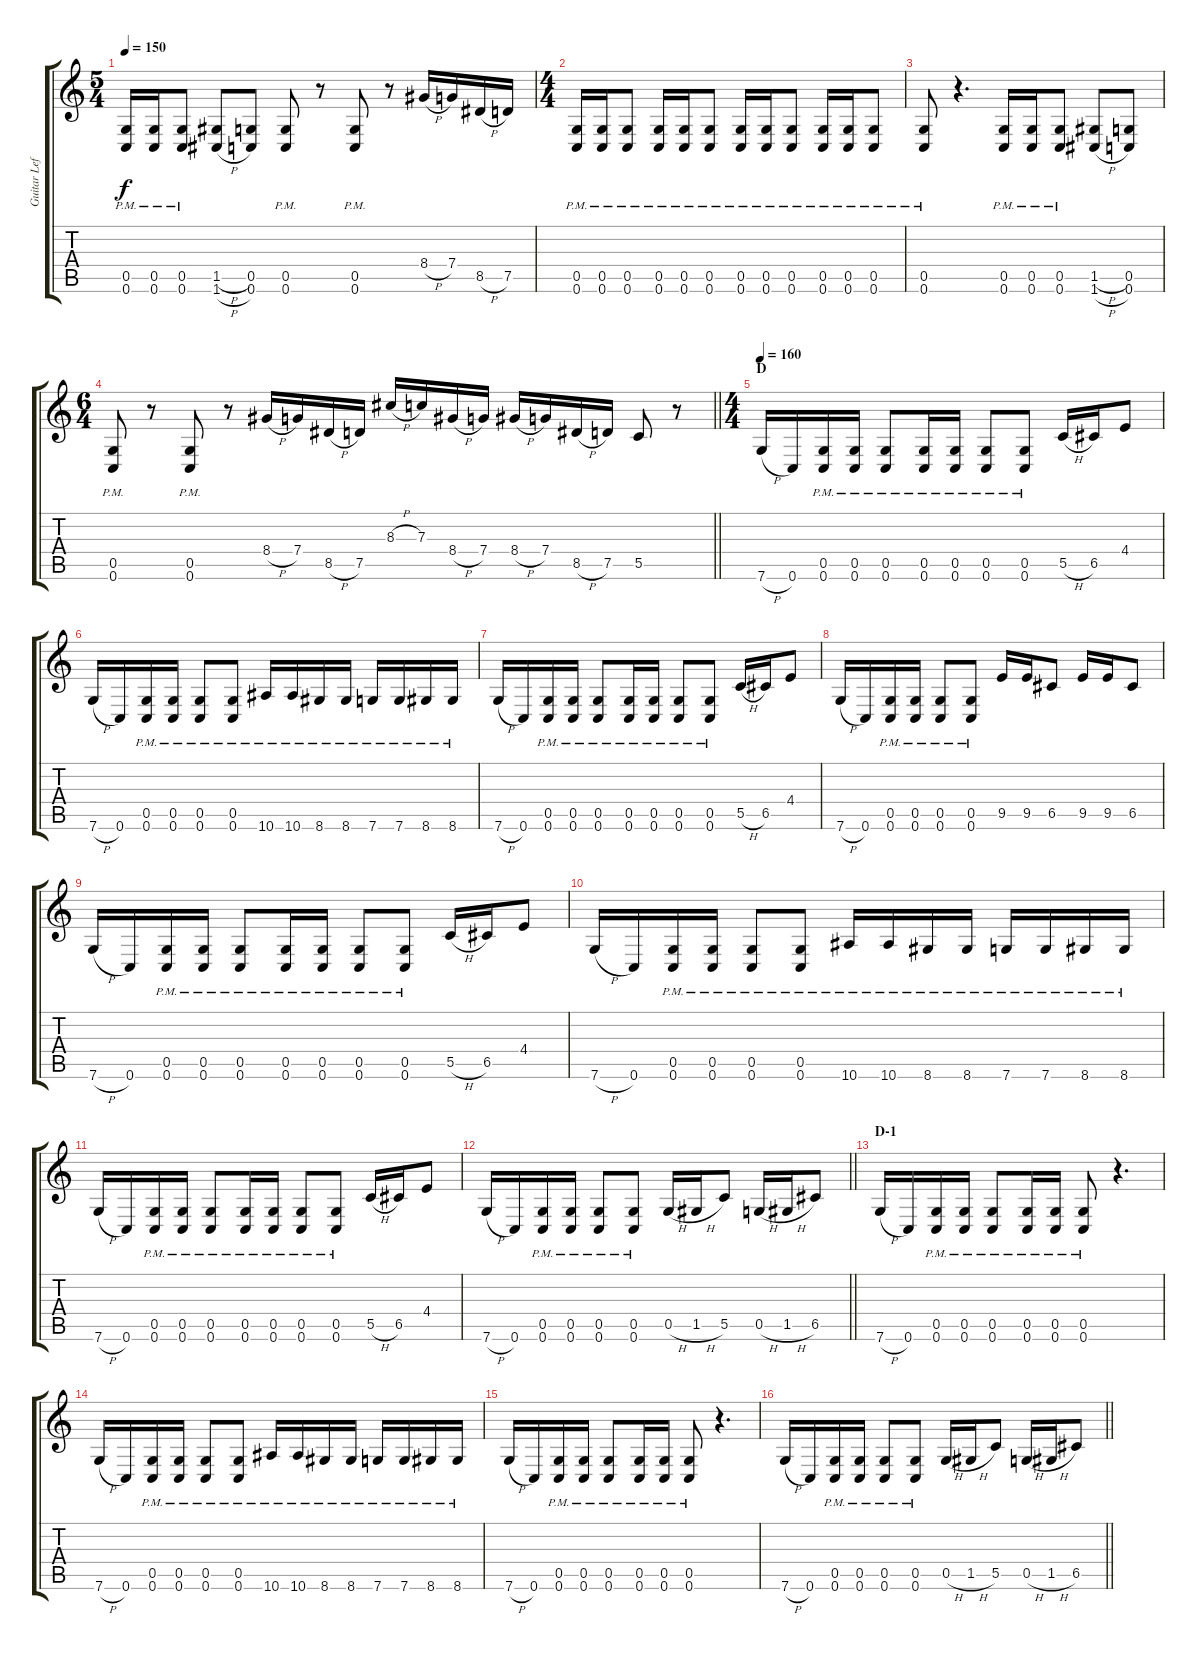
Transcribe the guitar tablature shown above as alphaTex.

\track ("Guitar Left" "Guitar Lef") {instrument distortionguitar}
\staff {score tabs}
\tuning (D4 A3 F3 C3 G2 C2) {hide}
\ts (5 4)
\tempo 150
\clef g2
\ks c
(0.5{pm} 0.6{pm}).16{dy f} (0.5{pm} 0.6{pm}).16 (0.5{pm} 0.6{pm}).8 (1.5{h} 1.6{h}).8 (0.5 0.6).8 (0.5{pm} 0.6{pm}).8 r.8 (0.5{pm} 0.6{pm}).8 r.8 8.4{h}.16 7.4.16 8.5{h}.16 7.5.16 |
\ts (4 4)
(0.5{pm} 0.6{pm}).16 (0.5{pm} 0.6{pm}).16 (0.5{pm} 0.6{pm}).8 (0.5{pm} 0.6{pm}).16 (0.5{pm} 0.6{pm}).16 (0.5{pm} 0.6{pm}).8 (0.5{pm} 0.6{pm}).16 (0.5{pm} 0.6{pm}).16 (0.5{pm} 0.6{pm}).8 (0.5{pm} 0.6{pm}).16 (0.5{pm} 0.6{pm}).16 (0.5{pm} 0.6{pm}).8 |
(0.5{pm} 0.6{pm}).8 r.4{d} (0.5{pm} 0.6{pm}).16 (0.5{pm} 0.6{pm}).16 (0.5{pm} 0.6{pm}).8 (1.5{h} 1.6{h}).8 (0.5 0.6).8 |
\ts (6 4)
\barLineRight lightlight
(0.5{pm} 0.6{pm}).8 r.8 (0.5{pm} 0.6{pm}).8 r.8 8.4{h}.16 7.4.16 8.5{h}.16 7.5.16 8.3{h}.16 7.3.16 8.4{h}.16 7.4.16 8.4{h}.16 7.4.16 8.5{h}.16 7.5.16 5.5.8 r.8 |
\ts (4 4)
\section ("" "D")
\tempo 160
7.6{h}.16 0.6.16 (0.5{pm} 0.6{pm}).16 (0.5{pm} 0.6{pm}).16 (0.5{pm} 0.6{pm}).8 (0.5{pm} 0.6{pm}).16 (0.5{pm} 0.6{pm}).16 (0.5{pm} 0.6{pm}).8 (0.5{pm} 0.6{pm}).8 5.5{h}.16 6.5.16 4.4.8 |
7.6{h}.16 0.6.16 (0.5{pm} 0.6{pm}).16 (0.5{pm} 0.6{pm}).16 (0.5{pm} 0.6{pm}).8 (0.5{pm} 0.6{pm}).8 10.6{pm}.16 10.6{pm}.16 8.6{pm}.16 8.6{pm}.16 7.6{pm}.16 7.6{pm}.16 8.6{pm}.16 8.6{pm}.16 |
7.6{h}.16 0.6.16 (0.5{pm} 0.6{pm}).16 (0.5{pm} 0.6{pm}).16 (0.5{pm} 0.6{pm}).8 (0.5{pm} 0.6{pm}).16 (0.5{pm} 0.6{pm}).16 (0.5{pm} 0.6{pm}).8 (0.5{pm} 0.6{pm}).8 5.5{h}.16 6.5.16 4.4.8 |
7.6{h}.16 0.6.16 (0.5{pm} 0.6{pm}).16 (0.5{pm} 0.6{pm}).16 (0.5{pm} 0.6{pm}).8 (0.5{pm} 0.6{pm}).8 9.5.16 9.5.16 6.5.8 9.5.16 9.5.16 6.5.8 |
7.6{h}.16 0.6.16 (0.5{pm} 0.6{pm}).16 (0.5{pm} 0.6{pm}).16 (0.5{pm} 0.6{pm}).8 (0.5{pm} 0.6{pm}).16 (0.5{pm} 0.6{pm}).16 (0.5{pm} 0.6{pm}).8 (0.5{pm} 0.6{pm}).8 5.5{h}.16 6.5.16 4.4.8 |
7.6{h}.16 0.6.16 (0.5{pm} 0.6{pm}).16 (0.5{pm} 0.6{pm}).16 (0.5{pm} 0.6{pm}).8 (0.5{pm} 0.6{pm}).8 10.6{pm}.16 10.6{pm}.16 8.6{pm}.16 8.6{pm}.16 7.6{pm}.16 7.6{pm}.16 8.6{pm}.16 8.6{pm}.16 |
7.6{h}.16 0.6.16 (0.5{pm} 0.6{pm}).16 (0.5{pm} 0.6{pm}).16 (0.5{pm} 0.6{pm}).8 (0.5{pm} 0.6{pm}).16 (0.5{pm} 0.6{pm}).16 (0.5{pm} 0.6{pm}).8 (0.5{pm} 0.6{pm}).8 5.5{h}.16 6.5.16 4.4.8 |
\barLineRight lightlight
7.6{h}.16 0.6.16 (0.5{pm} 0.6{pm}).16 (0.5{pm} 0.6{pm}).16 (0.5{pm} 0.6{pm}).8 (0.5{pm} 0.6{pm}).8 0.5{h}.16 1.5{h}.16 5.5.8 0.5{h}.16 1.5{h}.16 6.5.8 |
\section ("" "D-1")
7.6{h}.16 0.6.16 (0.5{pm} 0.6{pm}).16 (0.5{pm} 0.6{pm}).16 (0.5{pm} 0.6{pm}).8 (0.5{pm} 0.6{pm}).16 (0.5{pm} 0.6{pm}).16 (0.5{pm} 0.6{pm}).8 r.4{d} |
7.6{h}.16 0.6.16 (0.5{pm} 0.6{pm}).16 (0.5{pm} 0.6{pm}).16 (0.5{pm} 0.6{pm}).8 (0.5{pm} 0.6{pm}).8 10.6{pm}.16 10.6{pm}.16 8.6{pm}.16 8.6{pm}.16 7.6{pm}.16 7.6{pm}.16 8.6{pm}.16 8.6{pm}.16 |
7.6{h}.16 0.6.16 (0.5{pm} 0.6{pm}).16 (0.5{pm} 0.6{pm}).16 (0.5{pm} 0.6{pm}).8 (0.5{pm} 0.6{pm}).16 (0.5{pm} 0.6{pm}).16 (0.5{pm} 0.6{pm}).8 r.4{d} |
\barLineRight lightlight
7.6{h}.16 0.6.16 (0.5{pm} 0.6{pm}).16 (0.5{pm} 0.6{pm}).16 (0.5{pm} 0.6{pm}).8 (0.5{pm} 0.6{pm}).8 0.5{h}.16 1.5{h}.16 5.5.8 0.5{h}.16 1.5{h}.16 6.5.8
